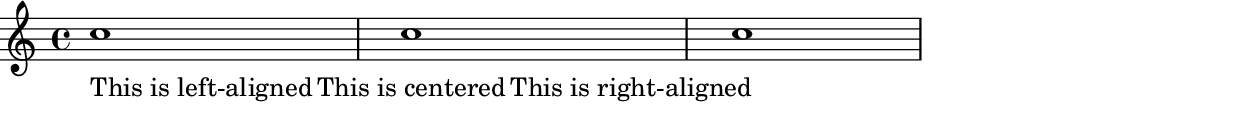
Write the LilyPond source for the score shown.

%% Generated by lilypond-book.py
%% Options: [exampleindent=10.16\mm,indent=0\mm,line-width=160\mm]
\include "lilypond-book-preamble.ly"


% ****************************************************************
% Start cut-&-pastable-section
% ****************************************************************



\paper {
  indent = 0\mm
  line-width = 160\mm
  % offset the left padding, also add 1mm as lilypond creates cropped
  % images with a little space on the right
  line-width = #(- line-width (* mm  3.000000) (* mm 1))
}

\layout {
  
}





% ****************************************************************
% ly snippet:
% ****************************************************************
\sourcefilename "lyrics-alignment.ly"
\sourcefileline 0
%% DO NOT EDIT this file manually; it is automatically
%% generated from LSR http://lsr.di.unimi.it
%% Make any changes in LSR itself, or in Documentation/snippets/new/ ,
%% and then run scripts/auxiliar/makelsr.py
%%
%% This file is in the public domain.
\version "2.18.0"

\header {
%% Translation of GIT committish: 8ffecf6be17c6ec2ff87cf31873121a8cce29b09
  texidoces = "
La alineación horizontal de la letra se puede ajustar sobreescribiendo
la propiedad @code{self-alignment-X} del objeto @code{LyricText}.
@code{#-1} es izquierda, @code{#0} es centrado y @code{#1} es derecha;
sin embargo, podemos usar también @code{#LEFT}, @code{#CENTER} y
@code{#RIGHT}.

"
  doctitlees = "Alineación de la letra"

%% Translation of GIT committish: e0808cc5f4890c5f8f03ed1be48fc911627afea4
  texidocit = "

L'allineamento orizzontale del testo vocale si imposta attraverso la
proprietà @code{self-alignment-X} dell'oggetto @code{LyricText}.
@code{#-1} è sinistra, @code{#0} è centro e @code{#1} è destra;
si possono usare anche @code{#LEFT}, @code{#CENTER} e @code{#RIGHT}.

"
  doctitleit = "Allineamento del testo vocale"

%% Translation of GIT committish: 27b1197f3bae8512c14d946752cd3e40e7c76016

  texidocde = "
Die horizontale Ausrichtung von Gesangstext kann eingestellt werden, indem
man die @code{self-alignment-X}-Eigenschaft des @code{LyricText}-Objekts
verändert.  @code{#-1} bedeutet links, @code{#0} bedeutet mittig und @code{#1}
bedeutet rechts, man kann aber genauso gut auch @code{#LEFT}, @code{#CENTER}
und @code{#RIGHT} benutzen.

"
  doctitlede = "Ausrichtung von Gesangstext"


%% Translation of GIT committish: 8eae9a75fb3ec1d0b6633103c8a652608c8fa630
  texidocfr = "
L'alignement horizontal des paroles peut se gérer à l'aide de la
propriété @code{self-alignment-X} de l'objet @code{LyricText}.
Les valeurs @code{-1} ou @code{LEFT} produiront un alignement par la
gauche, les valeurs @code{0} ou @code{CENTER} un alignement centré, et
les valeurs @code{1} ou @code{RIGHT} un alignement par la droite.

"
  doctitlefr = "Alignement des syllabes"

  lsrtags = "really-simple, text, vocal-music"

  texidoc = "
Horizontal alignment for lyrics can be set by overriding the
@code{self-alignment-X} property of the @code{LyricText} object.
@code{#-1} is left, @code{#0} is center and @code{#1} is right;
however, you can use @code{#LEFT}, @code{#CENTER} and @code{#RIGHT} as
well.

"
  doctitle = "Lyrics alignment"
} % begin verbatim

\layout { ragged-right = ##f }
\relative c'' {
  c1
  c1
  c1
}
\addlyrics {
  \once \override LyricText.self-alignment-X = #LEFT
  "This is left-aligned"
  \once \override LyricText.self-alignment-X = #CENTER
  "This is centered"
  \once \override LyricText.self-alignment-X = #1
  "This is right-aligned"
}



% ****************************************************************
% end ly snippet
% ****************************************************************
